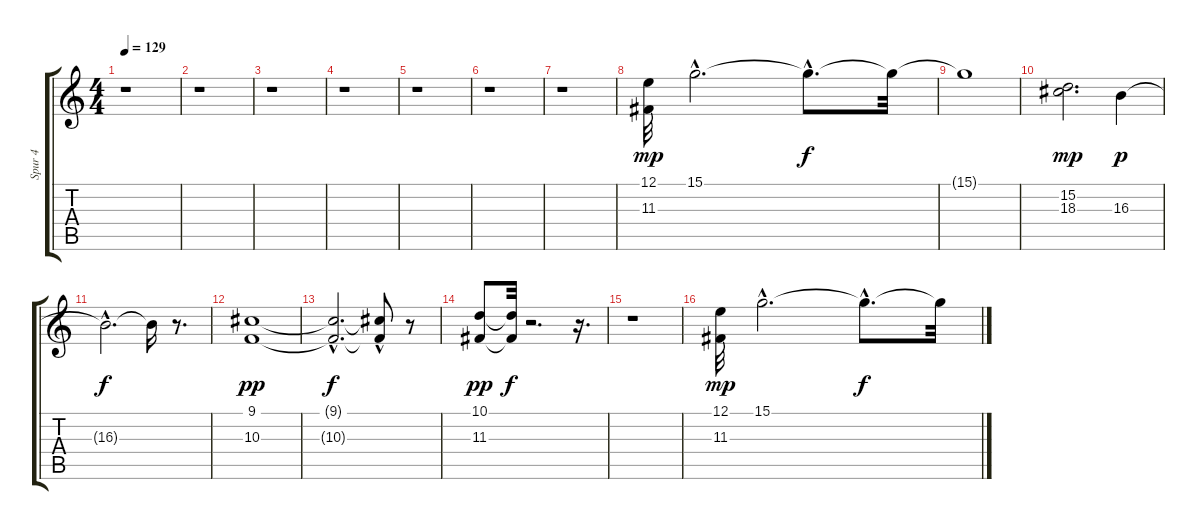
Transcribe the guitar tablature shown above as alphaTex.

\track ("Spur 4" "Spur 4") {instrument fx7echoes}
\staff {score tabs}
\tuning (E4 B3 G3 D3 A2 E2) {hide}
\ts (4 4)
\tempo 129
\clef g2
\ks c
r.1{dy f} |
r.1 |
r.1 |
r.1 |
r.1 |
r.1 |
r.1 |
(12.1 11.3).32{dy mp} 15.1{hac}.2{d} 15.1{hac t}.8{d dy f} 15.1{t}.32 |
15.1{t}.1 |
(15.2 18.3).2{d dy mp} 16.3.4{dy p} |
16.3{hac t}.2{d dy f} 16.3{t}.16 r.8{d} |
(9.1 10.3).1{dy pp} |
(9.1{hac t} 10.3{hac t}).2{d dy f} (9.1{t} 10.3{hac t}).8 r.8 |
(10.1 11.3).8{dy pp} (10.1{t} 11.3{t}).32{dy f} r.2{d} r.16{d} |
r.1 |
(12.1 11.3).32{dy mp} 15.1{hac}.2{d} 15.1{hac t}.8{d dy f} 15.1{t}.32
